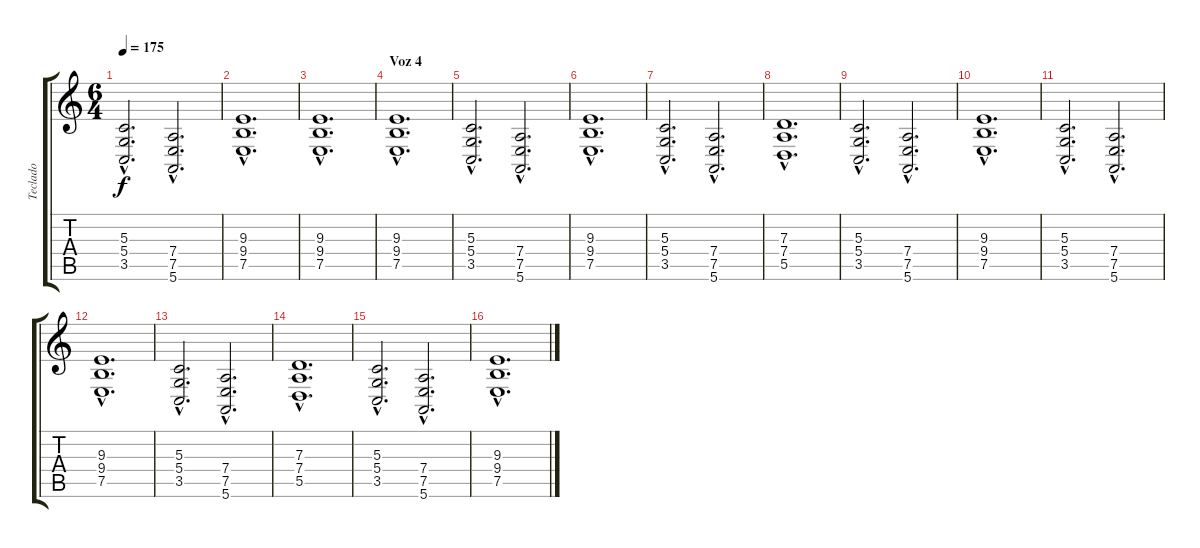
\track ("Teclado" "Teclado") {instrument stringensemble1}
\staff {score tabs}
\tuning (E4 B3 G3 D3 A2 E2) {hide}
\ts (6 4)
\tempo 175
\clef g2
\ks c
(5.3{hac} 5.4{hac} 3.5{hac}).2{d dy f} (7.4{hac} 7.5{hac} 5.6{hac}).2{d} |
(9.3{hac} 9.4{hac} 7.5{hac}).1{d} |
(9.3{hac} 9.4{hac} 7.5{hac}).1{d} |
\section ("" "Voz 4")
(9.3{hac} 9.4{hac} 7.5{hac}).1{d} |
(5.3{hac} 5.4{hac} 3.5{hac}).2{d} (7.4{hac} 7.5{hac} 5.6{hac}).2{d} |
(9.3{hac} 9.4{hac} 7.5{hac}).1{d} |
(5.3{hac} 5.4{hac} 3.5{hac}).2{d} (7.4{hac} 7.5{hac} 5.6{hac}).2{d} |
(7.3{hac} 7.4{hac} 5.5{hac}).1{d} |
(5.3{hac} 5.4{hac} 3.5{hac}).2{d} (7.4{hac} 7.5{hac} 5.6{hac}).2{d} |
(9.3{hac} 9.4{hac} 7.5{hac}).1{d} |
(5.3{hac} 5.4{hac} 3.5{hac}).2{d} (7.4{hac} 7.5{hac} 5.6{hac}).2{d} |
(9.3{hac} 9.4{hac} 7.5{hac}).1{d} |
(5.3{hac} 5.4{hac} 3.5{hac}).2{d} (7.4{hac} 7.5{hac} 5.6{hac}).2{d} |
(7.3{hac} 7.4{hac} 5.5{hac}).1{d} |
(5.3{hac} 5.4{hac} 3.5{hac}).2{d} (7.4{hac} 7.5{hac} 5.6{hac}).2{d} |
(9.3{hac} 9.4{hac} 7.5{hac}).1{d}
